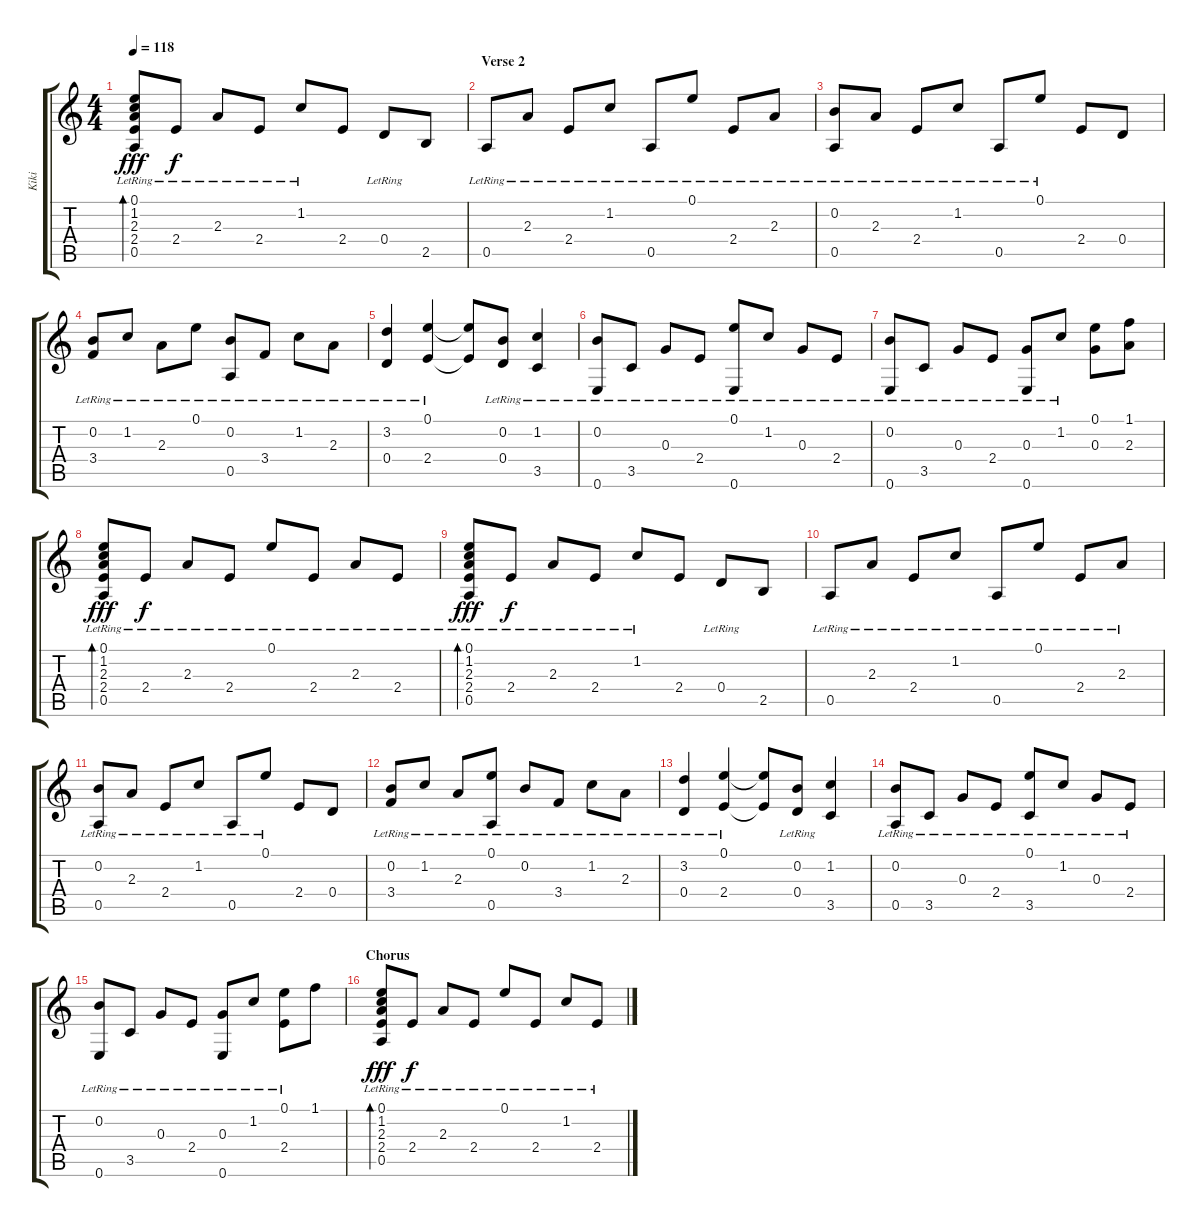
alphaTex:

\track ("Kiki" "Kiki") {instrument acousticguitarnylon}
\staff {score tabs}
\tuning (E4 B3 G3 D3 A2 E2) {hide}
\ts (4 4)
\tempo 118
\clef g2
\ks c
(0.1{lr} 1.2{lr} 2.3{lr} 2.4 0.5{lr}).8{bd 60 dy fff} 2.4{lr}.8{dy f} 2.3{lr}.8 2.4{lr}.8 1.2{lr}.8 2.4.8 0.4{lr}.8 2.5.8 |
\section ("" "Verse 2")
0.5{lr}.8 2.3{lr}.8 2.4{lr}.8 1.2{lr}.8 0.5{lr}.8 0.1{lr}.8 2.4{lr}.8 2.3{lr}.8 |
(0.2{lr} 0.5{lr}).8 2.3{lr}.8 2.4{lr}.8 1.2{lr}.8 0.5{lr}.8 0.1{lr}.8 2.4.8 0.4.8 |
(0.2 3.4{lr}).8 1.2{lr}.8 2.3{lr}.8 0.1{lr}.8 (0.2{lr} 0.5{lr}).8 3.4{lr}.8 1.2{lr}.8 2.3{lr}.8 |
(3.2{lr} 0.4).4 (0.1{lr} 2.4).4 (0.1{t} 2.4{t}).8 (0.2 0.4{lr}).8 (1.2 3.5{lr}).4 |
(0.2{lr} 0.6{lr}).8 3.5{lr}.8 0.3{lr}.8 2.4{lr}.8 (0.1{lr} 0.6{lr}).8 1.2{lr}.8 0.3{lr}.8 2.4{lr}.8 |
(0.2{lr} 0.6{lr}).8 3.5{lr}.8 0.3{lr}.8 2.4{lr}.8 (0.3{lr} 0.6{lr}).8 1.2{lr}.8 (0.1 0.3).8 (1.1 2.3).8 |
(0.1{lr} 1.2{lr} 2.3{lr} 2.4 0.5{lr}).8{bd 60 dy fff} 2.4{lr}.8{dy f} 2.3{lr}.8 2.4{lr}.8 0.1{lr}.8 2.4{lr}.8 2.3{lr}.8 2.4{lr}.8 |
(0.1{lr} 1.2{lr} 2.3{lr} 2.4 0.5{lr}).8{bd 60 dy fff} 2.4{lr}.8{dy f} 2.3{lr}.8 2.4{lr}.8 1.2{lr}.8 2.4.8 0.4{lr}.8 2.5.8 |
0.5{lr}.8 2.3{lr}.8 2.4{lr}.8 1.2{lr}.8 0.5{lr}.8 0.1{lr}.8 2.4{lr}.8 2.3{lr}.8 |
(0.2{lr} 0.5{lr}).8 2.3{lr}.8 2.4{lr}.8 1.2{lr}.8 0.5{lr}.8 0.1{lr}.8 2.4.8 0.4.8 |
(0.2 3.4{lr}).8 1.2{lr}.8 2.3{lr}.8 (0.1{lr} 0.5{lr}).8 0.2{lr}.8 3.4{lr}.8 1.2{lr}.8 2.3{lr}.8 |
(3.2{lr} 0.4).4 (0.1{lr} 2.4).4 (0.1{t} 2.4{t}).8 (0.2 0.4{lr}).8 (1.2 3.5).4 |
(0.2{lr} 0.5).8 3.5{lr}.8 0.3{lr}.8 2.4{lr}.8 (0.1{lr} 3.5{lr}).8 1.2{lr}.8 0.3{lr}.8 2.4{lr}.8 |
(0.2{lr} 0.6{lr}).8 3.5{lr}.8 0.3{lr}.8 2.4{lr}.8 (0.3{lr} 0.6{lr}).8 1.2{lr}.8 (0.1 2.4{lr}).8 1.1.8 |
\section ("" "Chorus")
(0.1{lr} 1.2{lr} 2.3{lr} 2.4 0.5{lr}).8{bd 60 dy fff} 2.4{lr}.8{dy f} 2.3{lr}.8 2.4{lr}.8 0.1{lr}.8 2.4{lr}.8 1.2{lr}.8 2.4{lr}.8
